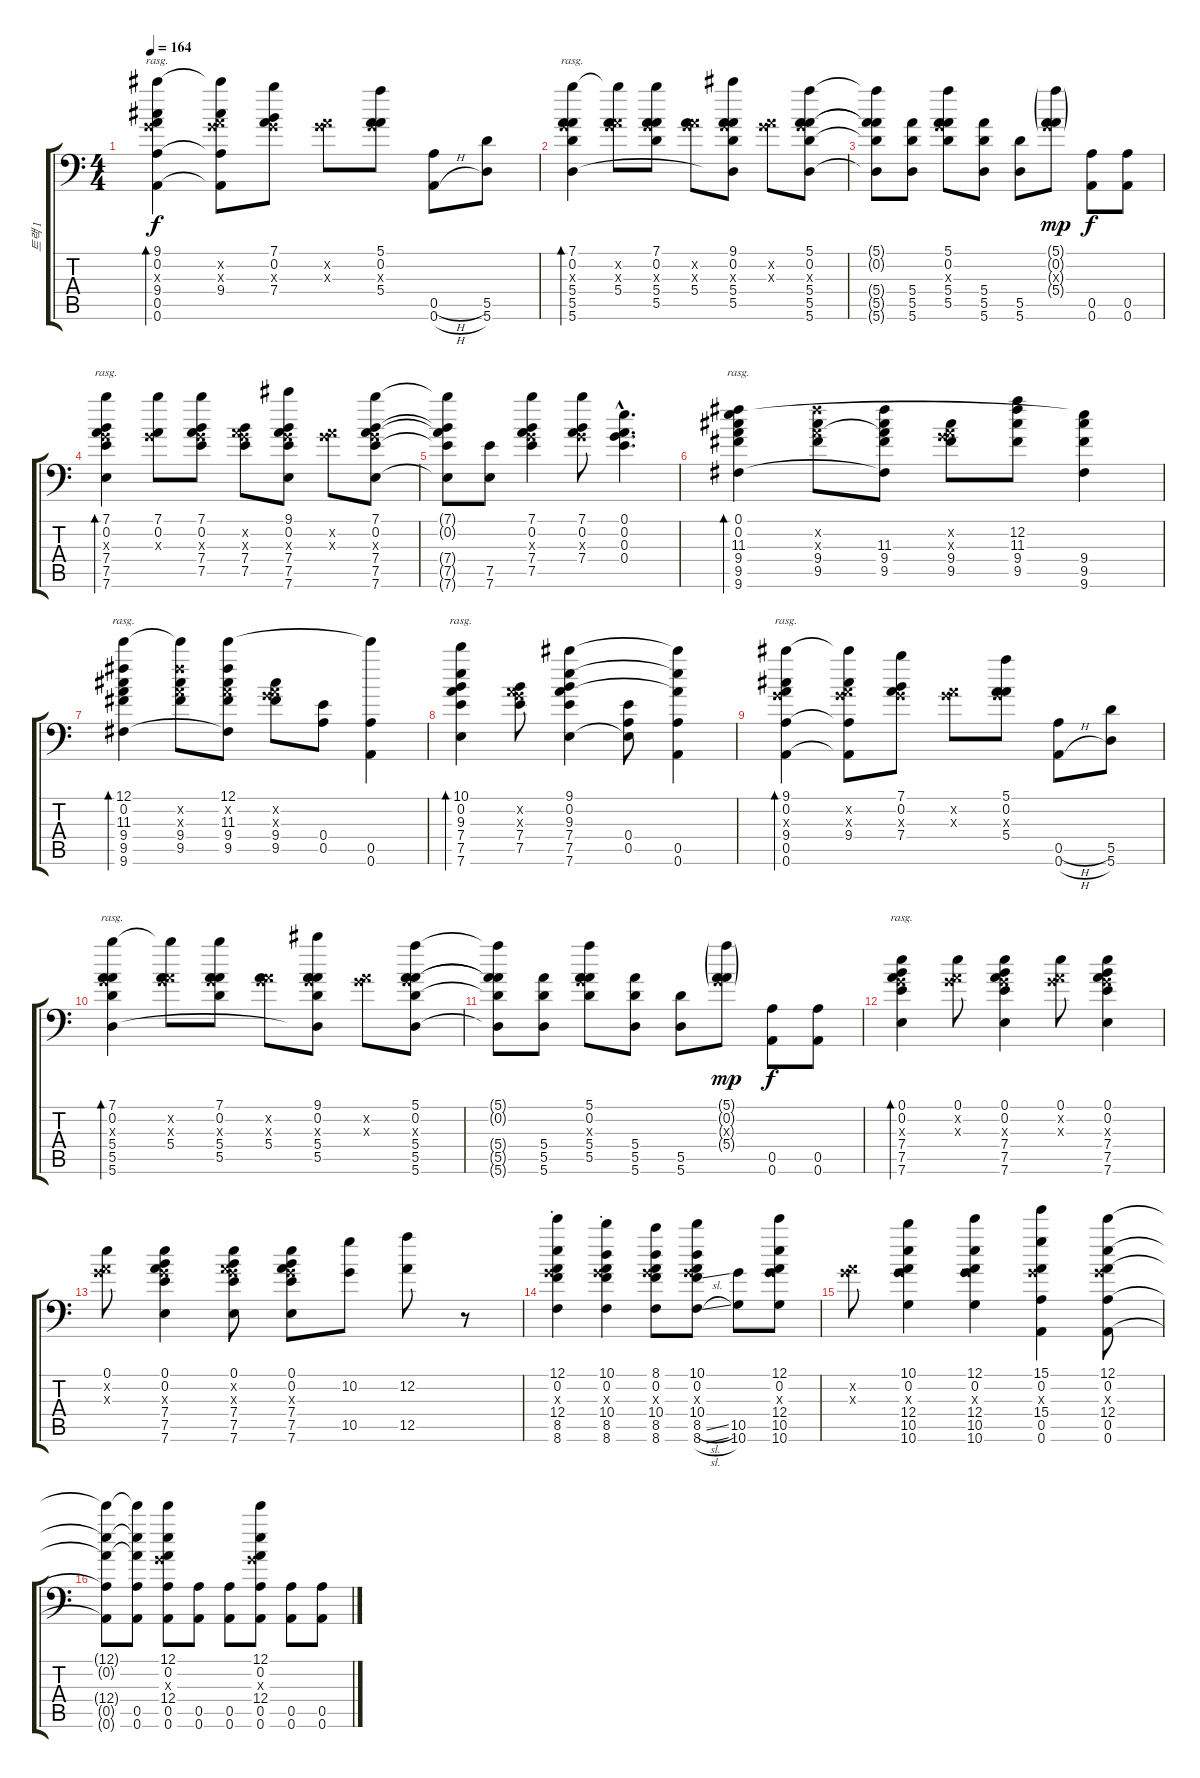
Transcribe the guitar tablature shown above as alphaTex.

\track ("트랙 1" "트랙 1") {instrument acousticguitarsteel}
\staff {score tabs}
\tuning (E4 A3 G3 E3 A2 A1) {hide}
\ts (4 4)
\tempo 164
\clef f4
\ks c
(9.1 0.2 0.3{x} 9.4 0.5 0.6).4{bd 60 rasg ii dy f} (9.1{t} 0.2{x} 0.3{x} 9.4 0.5{t} 0.6{t}).8 (7.1 0.2 0.3{x} 7.4).8 (0.2{x} 0.3{x}).8 (5.1 0.2 0.3{x} 5.4).8 (0.5{h} 0.6{h}).8 (5.5 5.6).8 |
(7.1 0.2 0.3{x} 5.4 5.5 5.6).4{bd 60 rasg ii} (7.1{t} 0.2{x} 0.3{x} 5.4).8 (7.1 0.2 0.3{x} 5.4 5.5).8 (0.2{x} 0.3{x} 5.4).8 (9.1 0.2 0.3{x} 5.4 5.5 5.6{t}).8 (0.2{x} 0.3{x}).8 (5.1 0.2 0.3{x} 5.4 5.5 5.6).8 |
(5.1{t} 0.2{t} 5.4{t} 5.5{t} 5.6{t}).8 (5.4 5.5 5.6).8 (5.1 0.2 0.3{x} 5.4 5.5).8 (5.4 5.5 5.6).8 (5.5 5.6).8 (5.1{g} 0.2{g} 0.3{g x} 5.4{g}).8{dy mp} (0.5 0.6).8{dy f} (0.5 0.6).8 |
(7.1 0.2 0.3{x} 7.4 7.5 7.6).4{bd 60 rasg ii} (7.1 0.2 0.3{x}).8 (7.1 0.2 0.3{x} 7.4 7.5).8 (0.2{x} 0.3{x} 7.4 7.5).8 (9.1 0.2 0.3{x} 7.4 7.5 7.6).8 (0.2{x} 0.3{x}).8 (7.1 0.2 0.3{x} 7.4 7.5 7.6).8 |
(7.1{t} 0.2{t} 7.4{t} 7.5{t} 7.6{t}).8 (7.5 7.6).8 (7.1 0.2 0.3{x} 7.4 7.5).4 (7.1 0.2 0.3{x} 7.4).8 (0.1{hac} 0.2{hac} 0.3{hac} 0.4{hac}).4{d} |
(0.1 0.2 11.3 9.4 9.5 9.6).4{bd 60 rasg ii} (0.2{x} 11.3{x} 9.4 9.5).8 (0.2{t} 11.3 9.4 9.5 9.6{t}).8 (0.2{x} 0.3{x} 9.4 9.5).8 (12.2 11.3 9.4 9.5).8 (0.1{t} 9.4 9.5 9.6).4 |
(12.1 0.2 11.3 9.4 9.5 9.6).4{bd 60 rasg ii} (12.1{t} 0.2{x} 11.3{x} 9.4 9.5).8 (12.1 0.2{x} 11.3 9.4 9.5 9.6{t}).8 (0.2{x} 0.3{x} 9.4 9.5).8 (0.4 0.5).8 (12.1{t} 0.5 0.6).4 |
(10.1 0.2 9.3 7.4 7.5 7.6).4{bd 60 rasg ii} (0.2{x} 0.3{x} 7.4 7.5).8 (9.1 0.2 9.3 7.4 7.5 7.6).4 (0.4 0.5 7.6{t}).8 (9.1{t} 0.2{t} 9.3{t} 0.5 0.6).4 |
(9.1 0.2 0.3{x} 9.4 0.5 0.6).4{bd 60 rasg ii} (9.1{t} 0.2{x} 0.3{x} 9.4 0.5{t} 0.6{t}).8 (7.1 0.2 0.3{x} 7.4).8 (0.2{x} 0.3{x}).8 (5.1 0.2 0.3{x} 5.4).8 (0.5{h} 0.6{h}).8 (5.5 5.6).8 |
(7.1 0.2 0.3{x} 5.4 5.5 5.6).4{bd 60 rasg ii} (7.1{t} 0.2{x} 0.3{x} 5.4).8 (7.1 0.2 0.3{x} 5.4 5.5).8 (0.2{x} 0.3{x} 5.4).8 (9.1 0.2 0.3{x} 5.4 5.5 5.6{t}).8 (0.2{x} 0.3{x}).8 (5.1 0.2 0.3{x} 5.4 5.5 5.6).8 |
(5.1{t} 0.2{t} 5.4{t} 5.5{t} 5.6{t}).8 (5.4 5.5 5.6).8 (5.1 0.2 0.3{x} 5.4 5.5).8 (5.4 5.5 5.6).8 (5.5 5.6).8 (5.1{g} 0.2{g} 0.3{g x} 5.4{g}).8{dy mp} (0.5 0.6).8{dy f} (0.5 0.6).8 |
(0.1 0.2 0.3{x} 7.4 7.5 7.6).4{bd 60 rasg ii} (0.1 0.2{x} 0.3{x}).8 (0.1 0.2 0.3{x} 7.4 7.5 7.6).4 (0.1 0.2{x} 0.3{x}).8 (0.1 0.2 0.3{x} 7.4 7.5 7.6).4 |
(0.1 0.2{x} 0.3{x}).8 (0.1 0.2 0.3{x} 7.4 7.5 7.6).4 (0.1 0.2{x} 0.3{x} 7.4 7.5 7.6).8 (0.1 0.2 0.3{x} 7.4 7.5 7.6).8 (10.2 10.5).8 (12.2 12.5).8 r.8 |
(12.1 0.2{st} 0.3{x} 12.4 8.5 8.6).4 (10.1 0.2{st} 0.3{x} 10.4 8.5 8.6).4 (8.1 0.2 0.3{x} 10.4 8.5 8.6).8 (10.1 0.2 0.3{x} 10.4 8.5{sl} 8.6{sl}).8 (10.5 10.6).8 (12.1 0.2 0.3{x} 12.4 10.5 10.6).8 |
(0.2{x} 0.3{x}).8 (10.1 0.2 0.3{x} 12.4 10.5 10.6).4 (12.1 0.2 0.3{x} 12.4 10.5 10.6).4 (15.1 0.2 0.3{x} 15.4 0.5 0.6).4 (12.1 0.2 0.3{x} 12.4 0.5 0.6).8 |
(12.1{t} 0.2{t} 12.4{t} 0.5{t} 0.6{t}).8 (12.1{t} 0.2{t} 12.4{t} 0.5 0.6).8 (12.1 0.2 0.3{x} 12.4 0.5 0.6).8 (0.5 0.6).8 (0.5 0.6).8 (12.1 0.2 0.3{x} 12.4 0.5 0.6).8 (0.5 0.6).8 (0.5 0.6).8
